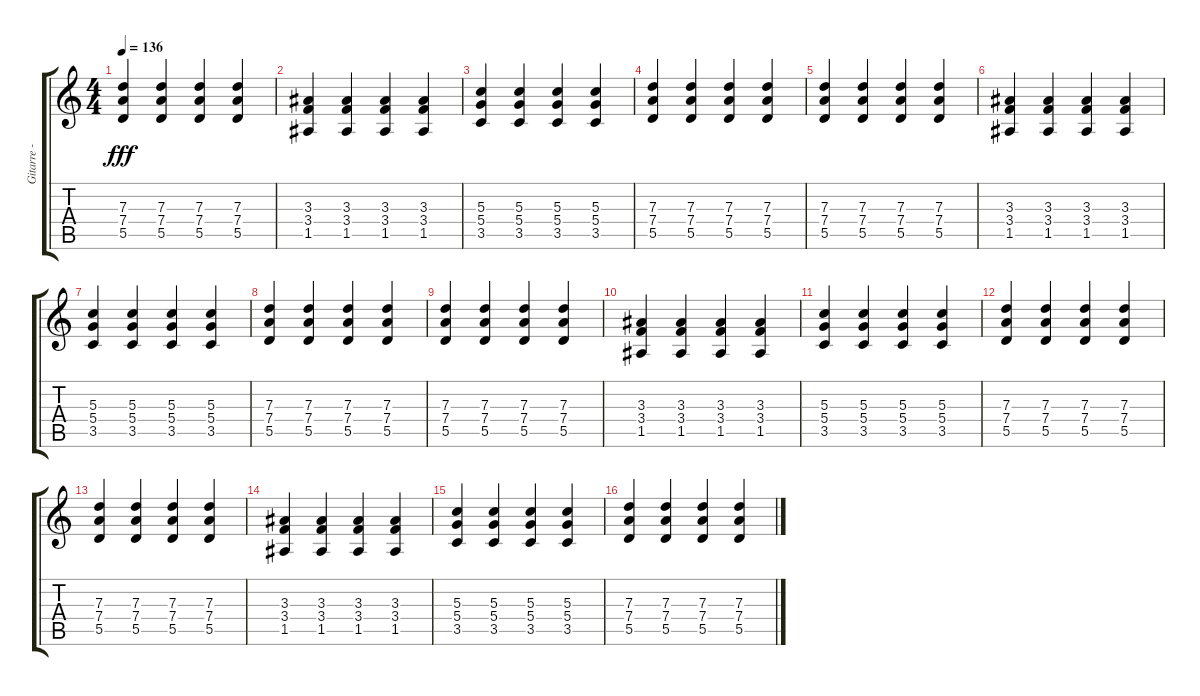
\track ("Gitarre - Simon" "Gitarre - ") {instrument acousticguitarsteel}
\staff {score tabs}
\tuning (E4 B3 G3 D3 A2 E2) {hide}
\ts (4 4)
\tempo 136
\clef g2
\ks c
(7.3 7.4 5.5).4{dy fff} (7.3 7.4 5.5).4 (7.3 7.4 5.5).4 (7.3 7.4 5.5).4 |
(3.3 3.4 1.5).4 (3.3 3.4 1.5).4 (3.3 3.4 1.5).4 (3.3 3.4 1.5).4 |
(5.3 5.4 3.5).4 (5.3 5.4 3.5).4 (5.3 5.4 3.5).4 (5.3 5.4 3.5).4 |
(7.3 7.4 5.5).4 (7.3 7.4 5.5).4 (7.3 7.4 5.5).4 (7.3 7.4 5.5).4 |
(7.3 7.4 5.5).4 (7.3 7.4 5.5).4 (7.3 7.4 5.5).4 (7.3 7.4 5.5).4 |
(3.3 3.4 1.5).4 (3.3 3.4 1.5).4 (3.3 3.4 1.5).4 (3.3 3.4 1.5).4 |
(5.3 5.4 3.5).4 (5.3 5.4 3.5).4 (5.3 5.4 3.5).4 (5.3 5.4 3.5).4 |
(7.3 7.4 5.5).4 (7.3 7.4 5.5).4 (7.3 7.4 5.5).4 (7.3 7.4 5.5).4 |
(7.3 7.4 5.5).4 (7.3 7.4 5.5).4 (7.3 7.4 5.5).4 (7.3 7.4 5.5).4 |
(3.3 3.4 1.5).4 (3.3 3.4 1.5).4 (3.3 3.4 1.5).4 (3.3 3.4 1.5).4 |
(5.3 5.4 3.5).4 (5.3 5.4 3.5).4 (5.3 5.4 3.5).4 (5.3 5.4 3.5).4 |
(7.3 7.4 5.5).4 (7.3 7.4 5.5).4 (7.3 7.4 5.5).4 (7.3 7.4 5.5).4 |
(7.3 7.4 5.5).4 (7.3 7.4 5.5).4 (7.3 7.4 5.5).4 (7.3 7.4 5.5).4 |
(3.3 3.4 1.5).4 (3.3 3.4 1.5).4 (3.3 3.4 1.5).4 (3.3 3.4 1.5).4 |
(5.3 5.4 3.5).4 (5.3 5.4 3.5).4 (5.3 5.4 3.5).4 (5.3 5.4 3.5).4 |
(7.3 7.4 5.5).4 (7.3 7.4 5.5).4 (7.3 7.4 5.5).4 (7.3 7.4 5.5).4
